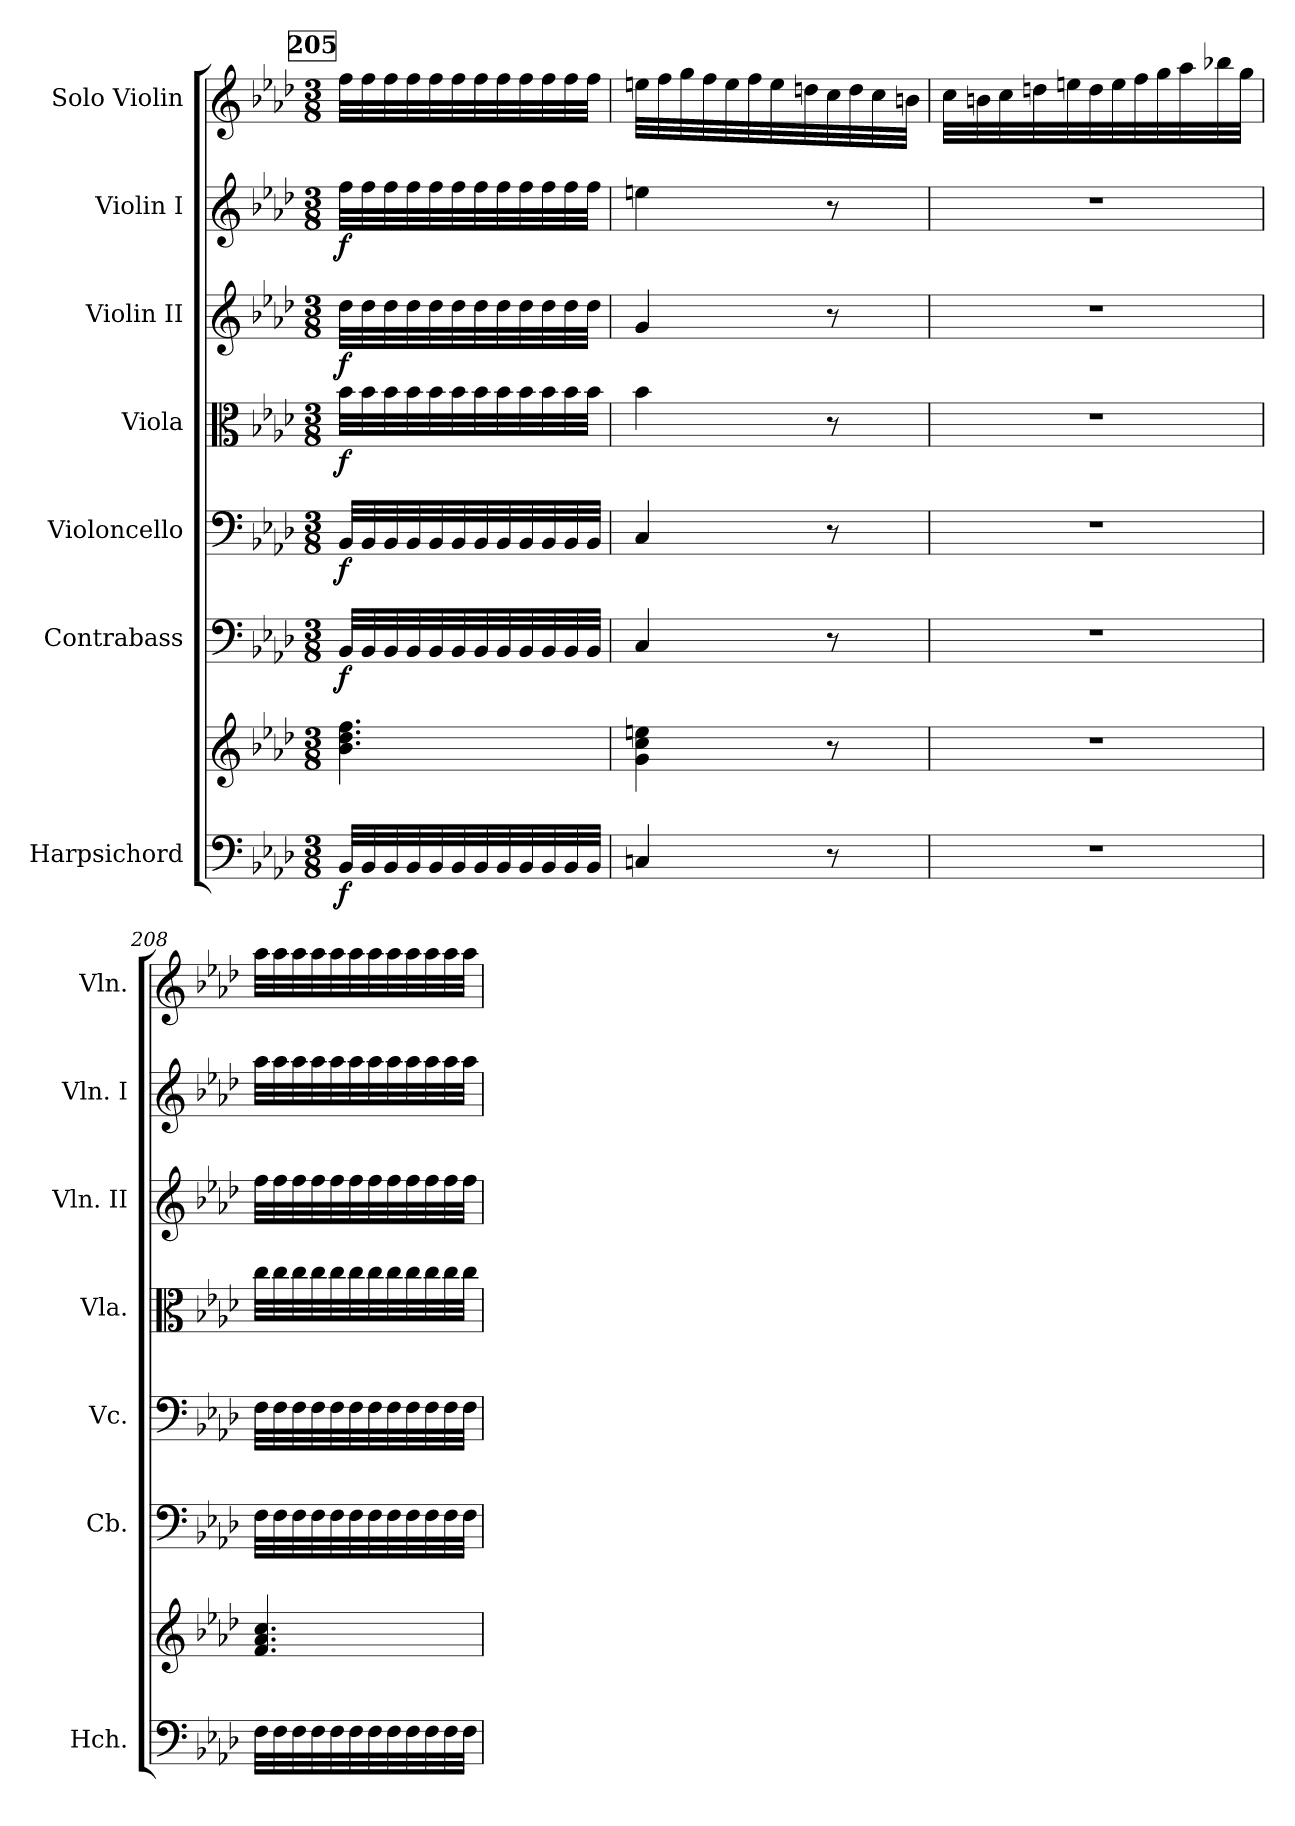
**kern	**kern	**dynam	**kern	**dynam	**kern	**dynam	**kern	**dynam	**kern	**dynam	**kern	**dynam	**kern
*part7	*part7	*part7	*part6	*part6	*part5	*part5	*part4	*part4	*part3	*part3	*part2	*part2	*part1
*staff8	*staff7	*staff7/8	*staff6	*staff6	*staff5	*staff5	*staff4	*staff4	*staff3	*staff3	*staff2	*staff2	*staff1
*I"Harpsichord	*	*	*I"Contrabass	*	*I"Violoncello	*	*I"Viola	*	*I"Violin II	*	*I"Violin I	*	*I"Solo Violin
*I'Hch.	*	*	*I'Cb.	*	*I'Vc.	*	*I'Vla.	*	*I'Vln. II	*	*I'Vln. I	*	*I'Vln.
*clefF4	*clefG2	*	*clefF4	*	*clefF4	*	*clefC3	*	*clefG2	*	*clefG2	*	*clefG2
*	*	*	*ITrd7c12	*	*	*	*	*	*	*	*	*	*
*k[b-e-a-d-]	*k[b-e-a-d-]	*	*k[b-e-a-d-]	*	*k[b-e-a-d-]	*	*k[b-e-a-d-]	*	*k[b-e-a-d-]	*	*k[b-e-a-d-]	*	*k[b-e-a-d-]
*M3/8	*M3/8	*	*M3/8	*	*M3/8	*	*M3/8	*	*M3/8	*	*M3/8	*	*M3/8
!!LO:REH:place=s1:a:B:fs=14:t=205
=205	=205	=205	=205	=205	=205	=205	=205	=205	=205	=205	=205	=205	=205
!	!	!LO:DY:b=2	!	!LO:DY:b	!	!LO:DY:b	!	!LO:DY:b	!	!LO:DY:b	!	!LO:DY:b	!
32BB-/LLL	4.b-\ 4.dd-\ 4.ff\	f	32BBB-/LLL	f	32BB-/LLL	f	32b-\LLL	f	32dd-\LLL	f	32ff\LLL	f	32ff\LLL
32BB-/	.	.	32BBB-/	.	32BB-/	.	32b-\	.	32dd-\	.	32ff\	.	32ff\
32BB-/	.	.	32BBB-/	.	32BB-/	.	32b-\	.	32dd-\	.	32ff\	.	32ff\
32BB-/	.	.	32BBB-/	.	32BB-/	.	32b-\	.	32dd-\	.	32ff\	.	32ff\
32BB-/	.	.	32BBB-/	.	32BB-/	.	32b-\	.	32dd-\	.	32ff\	.	32ff\
32BB-/	.	.	32BBB-/	.	32BB-/	.	32b-\	.	32dd-\	.	32ff\	.	32ff\
32BB-/	.	.	32BBB-/	.	32BB-/	.	32b-\	.	32dd-\	.	32ff\	.	32ff\
32BB-/	.	.	32BBB-/	.	32BB-/	.	32b-\	.	32dd-\	.	32ff\	.	32ff\
32BB-/	.	.	32BBB-/	.	32BB-/	.	32b-\	.	32dd-\	.	32ff\	.	32ff\
32BB-/	.	.	32BBB-/	.	32BB-/	.	32b-\	.	32dd-\	.	32ff\	.	32ff\
32BB-/	.	.	32BBB-/	.	32BB-/	.	32b-\	.	32dd-\	.	32ff\	.	32ff\
32BB-/JJJ	.	.	32BBB-/JJJ	.	32BB-/JJJ	.	32b-\JJJ	.	32dd-\JJJ	.	32ff\JJJ	.	32ff\JJJ
!!LO:PB:g=z
=206	=206	=206	=206	=206	=206	=206	=206	=206	=206	=206	=206	=206	=206
4Cn/	4g\ 4cc\ 4een\	.	4CC/	.	4C/	.	4b-\	.	4g/	.	4een\	.	32een\LLL
.	.	.	.	.	.	.	.	.	.	.	.	.	32ff\
.	.	.	.	.	.	.	.	.	.	.	.	.	32gg\
.	.	.	.	.	.	.	.	.	.	.	.	.	32ff\
.	.	.	.	.	.	.	.	.	.	.	.	.	32ee\
.	.	.	.	.	.	.	.	.	.	.	.	.	32ff\
.	.	.	.	.	.	.	.	.	.	.	.	.	32ee\
.	.	.	.	.	.	.	.	.	.	.	.	.	32ddn\
8r	8r	.	8r	.	8r	.	8r	.	8r	.	8r	.	32cc\
.	.	.	.	.	.	.	.	.	.	.	.	.	32dd\
.	.	.	.	.	.	.	.	.	.	.	.	.	32cc\
.	.	.	.	.	.	.	.	.	.	.	.	.	32bn\JJJ
=207	=207	=207	=207	=207	=207	=207	=207	=207	=207	=207	=207	=207	=207
4.r	4.r	.	4.r	.	4.r	.	4.r	.	4.r	.	4.r	.	32cc\LLL
.	.	.	.	.	.	.	.	.	.	.	.	.	32bn\
.	.	.	.	.	.	.	.	.	.	.	.	.	32cc\
.	.	.	.	.	.	.	.	.	.	.	.	.	32ddn\
.	.	.	.	.	.	.	.	.	.	.	.	.	32een\
.	.	.	.	.	.	.	.	.	.	.	.	.	32dd\
.	.	.	.	.	.	.	.	.	.	.	.	.	32ee\
.	.	.	.	.	.	.	.	.	.	.	.	.	32ff\
.	.	.	.	.	.	.	.	.	.	.	.	.	32gg\
.	.	.	.	.	.	.	.	.	.	.	.	.	32aa-\
.	.	.	.	.	.	.	.	.	.	.	.	.	32bb-X\
.	.	.	.	.	.	.	.	.	.	.	.	.	32gg\JJJ
=208	=208	=208	=208	=208	=208	=208	=208	=208	=208	=208	=208	=208	=208
32F\LLL	4.f/ 4.a-/ 4.cc/	.	32FF\LLL	.	32F\LLL	.	32cc\LLL	.	32ff\LLL	.	32aa-\LLL	.	32aa-\LLL
32F\	.	.	32FF\	.	32F\	.	32cc\	.	32ff\	.	32aa-\	.	32aa-\
32F\	.	.	32FF\	.	32F\	.	32cc\	.	32ff\	.	32aa-\	.	32aa-\
32F\	.	.	32FF\	.	32F\	.	32cc\	.	32ff\	.	32aa-\	.	32aa-\
32F\	.	.	32FF\	.	32F\	.	32cc\	.	32ff\	.	32aa-\	.	32aa-\
32F\	.	.	32FF\	.	32F\	.	32cc\	.	32ff\	.	32aa-\	.	32aa-\
32F\	.	.	32FF\	.	32F\	.	32cc\	.	32ff\	.	32aa-\	.	32aa-\
32F\	.	.	32FF\	.	32F\	.	32cc\	.	32ff\	.	32aa-\	.	32aa-\
32F\	.	.	32FF\	.	32F\	.	32cc\	.	32ff\	.	32aa-\	.	32aa-\
32F\	.	.	32FF\	.	32F\	.	32cc\	.	32ff\	.	32aa-\	.	32aa-\
32F\	.	.	32FF\	.	32F\	.	32cc\	.	32ff\	.	32aa-\	.	32aa-\
32F\JJJ	.	.	32FF\JJJ	.	32F\JJJ	.	32cc\JJJ	.	32ff\JJJ	.	32aa-\JJJ	.	32aa-\JJJ
=	=	=	=	=	=	=	=	=	=	=	=	=	=
*-	*-	*-	*-	*-	*-	*-	*-	*-	*-	*-	*-	*-	*-
